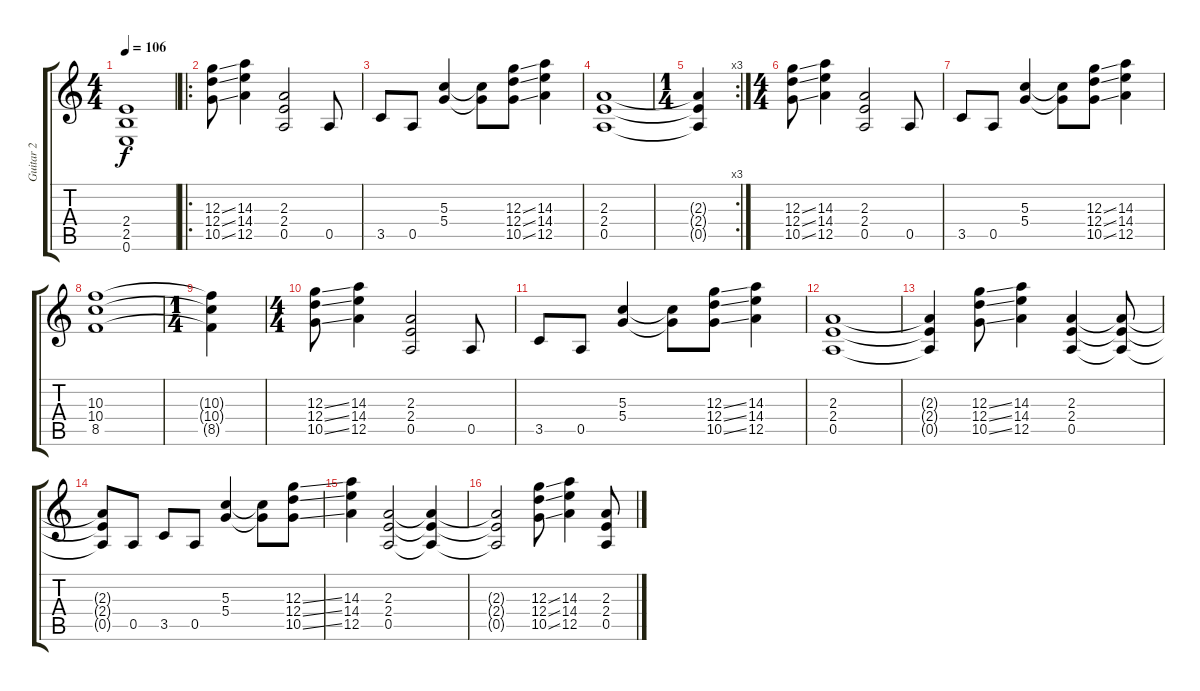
\track ("Guitar 2" "Guitar 2") {instrument overdrivenguitar}
\staff {score tabs}
\tuning (E4 B3 G3 D3 A2 E2) {hide}
\ts (4 4)
\tempo 106
\clef g2
\ks c
(2.4{t} 2.5{t} 0.6{t}).1{dy f volume 8} |
\ro
(12.3{ss} 12.4{ss} 10.5{ss}).8{volume 16} (14.3 14.4 12.5).4 (2.3 2.4 0.5).2 0.5.8 |
3.5.8 0.5.8 (5.3 5.4).4 (5.3{t} 5.4{t}).8 (12.3{ss} 12.4{ss} 10.5{ss}).8 (14.3 14.4 12.5).4 |
(2.3 2.4 0.5).1 |
\rc 3
\ts (1 4)
(2.3{t} 2.4{t} 0.5{t}).4 |
\ts (4 4)
(12.3{ss} 12.4{ss} 10.5{ss}).8 (14.3 14.4 12.5).4 (2.3 2.4 0.5).2 0.5.8 |
3.5.8 0.5.8 (5.3 5.4).4 (5.3{t} 5.4{t}).8 (12.3{ss} 12.4{ss} 10.5{ss}).8 (14.3 14.4 12.5).4 |
(10.3 10.4 8.5).1 |
\ts (1 4)
(10.3{t} 10.4{t} 8.5{t}).4 |
\ts (4 4)
(12.3{ss} 12.4{ss} 10.5{ss}).8 (14.3 14.4 12.5).4 (2.3 2.4 0.5).2 0.5.8 |
3.5.8 0.5.8 (5.3 5.4).4 (5.3{t} 5.4{t}).8 (12.3{ss} 12.4{ss} 10.5{ss}).8 (14.3 14.4 12.5).4 |
(2.3 2.4 0.5).1 |
(2.3{t} 2.4{t} 0.5{t}).4 (12.3{ss} 12.4{ss} 10.5{ss}).8 (14.3 14.4 12.5).4 (2.3 2.4 0.5).4 (2.3{t} 2.4{t} 0.5{t}).8 |
(2.3{t} 2.4{t} 0.5{t}).8 0.5.8 3.5.8 0.5.8 (5.3 5.4).4 (5.3{t} 5.4{t}).8 (12.3{ss} 12.4{ss} 10.5{ss}).8 |
(14.3 14.4 12.5).4 (2.3 2.4 0.5).2 (2.3{t} 2.4{t} 0.5{t}).4 |
(2.3{t} 2.4{t} 0.5{t}).2 (12.3{ss} 12.4{ss} 10.5{ss}).8 (14.3 14.4 12.5).4 (2.3 2.4 0.5).8
